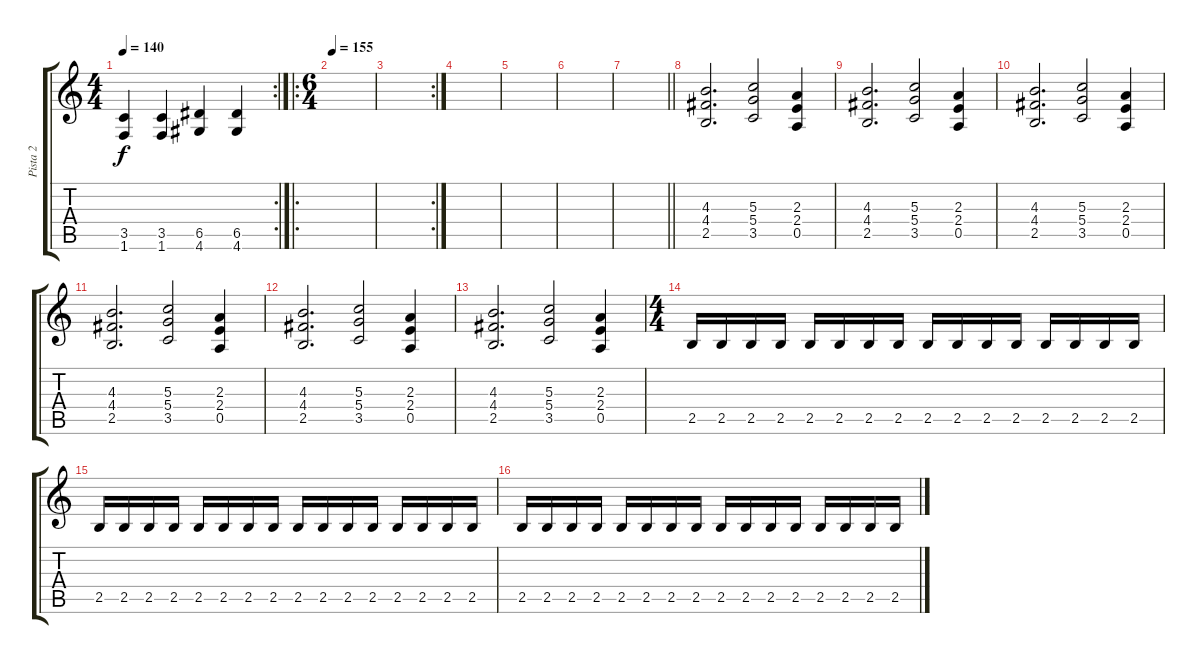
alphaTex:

\track ("Pista 2" "Pista 2") {instrument distortionguitar}
\staff {score tabs}
\tuning (E4 B3 G3 D3 A2 E2) {hide}
\rc 2
\ts (4 4)
\tempo 140
\clef g2
\ks c
(3.5 1.6).4{dy f} (3.5 1.6).4 (6.5 4.6).4 (6.5 4.6).4 |
\ro
\ts (6 4)
\tempo 155
|
\rc 2
|
|
|
|
\barLineRight lightlight
|
(4.3 4.4 2.5).2{d} (5.3 5.4 3.5).2 (2.3 2.4 0.5).4 |
(4.3 4.4 2.5).2{d} (5.3 5.4 3.5).2 (2.3 2.4 0.5).4 |
(4.3 4.4 2.5).2{d} (5.3 5.4 3.5).2 (2.3 2.4 0.5).4 |
(4.3 4.4 2.5).2{d} (5.3 5.4 3.5).2 (2.3 2.4 0.5).4 |
(4.3 4.4 2.5).2{d} (5.3 5.4 3.5).2 (2.3 2.4 0.5).4 |
(4.3 4.4 2.5).2{d} (5.3 5.4 3.5).2 (2.3 2.4 0.5).4 |
\ts (4 4)
2.5.16 2.5.16 2.5.16 2.5.16 2.5.16 2.5.16 2.5.16 2.5.16 2.5.16 2.5.16 2.5.16 2.5.16 2.5.16 2.5.16 2.5.16 2.5.16 |
2.5.16 2.5.16 2.5.16 2.5.16 2.5.16 2.5.16 2.5.16 2.5.16 2.5.16 2.5.16 2.5.16 2.5.16 2.5.16 2.5.16 2.5.16 2.5.16 |
2.5.16 2.5.16 2.5.16 2.5.16 2.5.16 2.5.16 2.5.16 2.5.16 2.5.16 2.5.16 2.5.16 2.5.16 2.5.16 2.5.16 2.5.16 2.5.16
